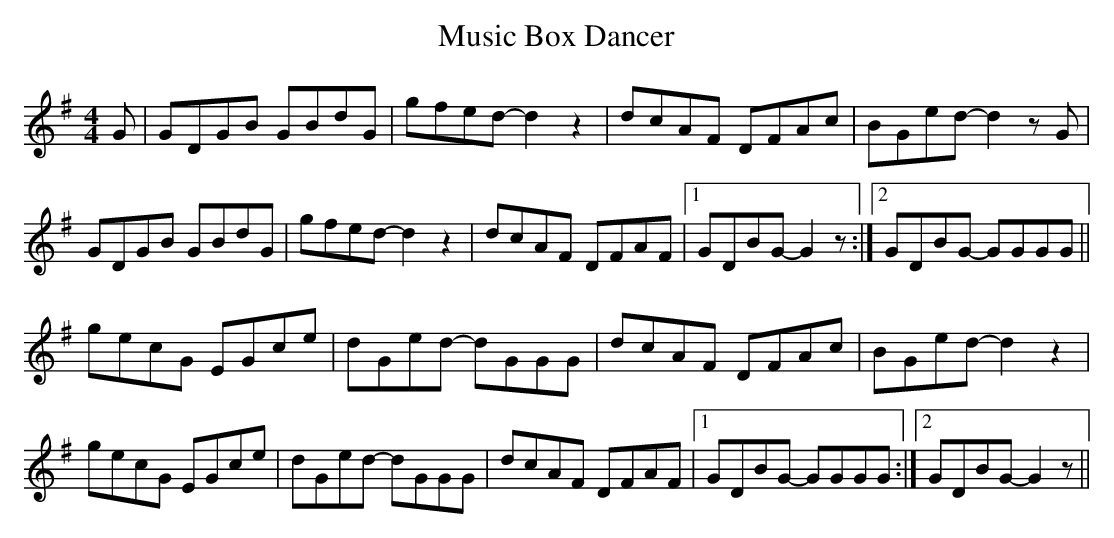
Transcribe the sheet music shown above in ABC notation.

X:1
T:Music Box Dancer
L:1/8
M:4/4
K:G
G | GDGB GBdG | gfed- d2 z2 | dcAF DFAc | BGed- d2 z G |
GDGB GBdG | gfed- d2 z2 | dcAF DFAF |1 GDBG - G2 z :|2 GDBG - GGGG ||
gecG EGce | dGed- dGGG | dcAF DFAc | BGed- d2 z2 |
gecG EGce | dGed- dGGG | dcAF DFAF |1 GDBG- GGGG :|2 GDBG- G2 z ||
